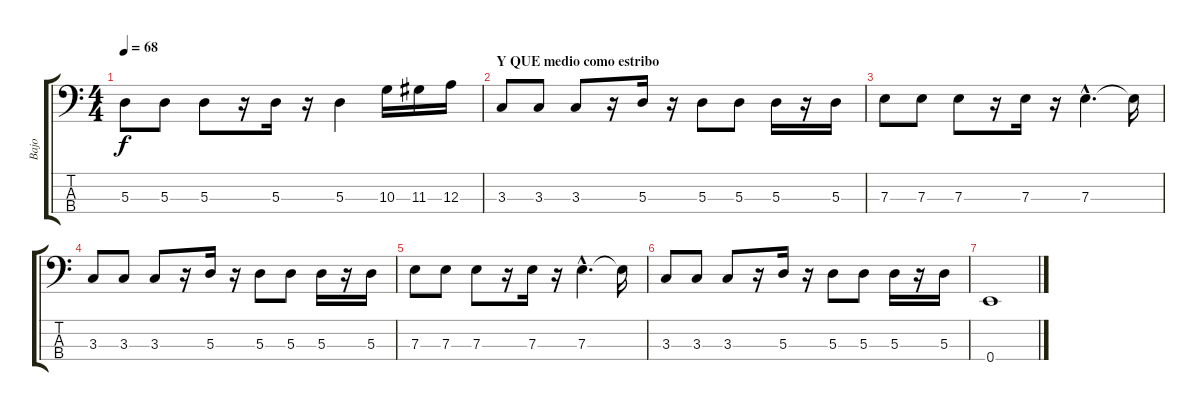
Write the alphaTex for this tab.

\track ("Bajo" "Bajo") {instrument electricbasspick}
\staff {score tabs}
\tuning (G2 D2 A1 E1) {hide}
\ts (4 4)
\tempo 68
\clef f4
\ks c
5.3.8{dy f} 5.3.8 5.3.8 r.16 5.3.16 r.16 5.3.4 10.3.16 11.3.16 12.3.16 |
\section ("" "Y QUE medio como estribo")
3.3.8 3.3.8 3.3.8 r.16 5.3.16 r.16 5.3.8 5.3.8 5.3.16 r.16 5.3.16 |
7.3.8 7.3.8 7.3.8 r.16 7.3.16 r.16 7.3{hac}.4{d} 7.3{t}.16 |
3.3.8 3.3.8 3.3.8 r.16 5.3.16 r.16 5.3.8 5.3.8 5.3.16 r.16 5.3.16 |
7.3.8 7.3.8 7.3.8 r.16 7.3.16 r.16 7.3{hac}.4{d} 7.3{t}.16 |
3.3.8 3.3.8 3.3.8 r.16 5.3.16 r.16 5.3.8 5.3.8 5.3.16 r.16 5.3.16 |
0.4.1
